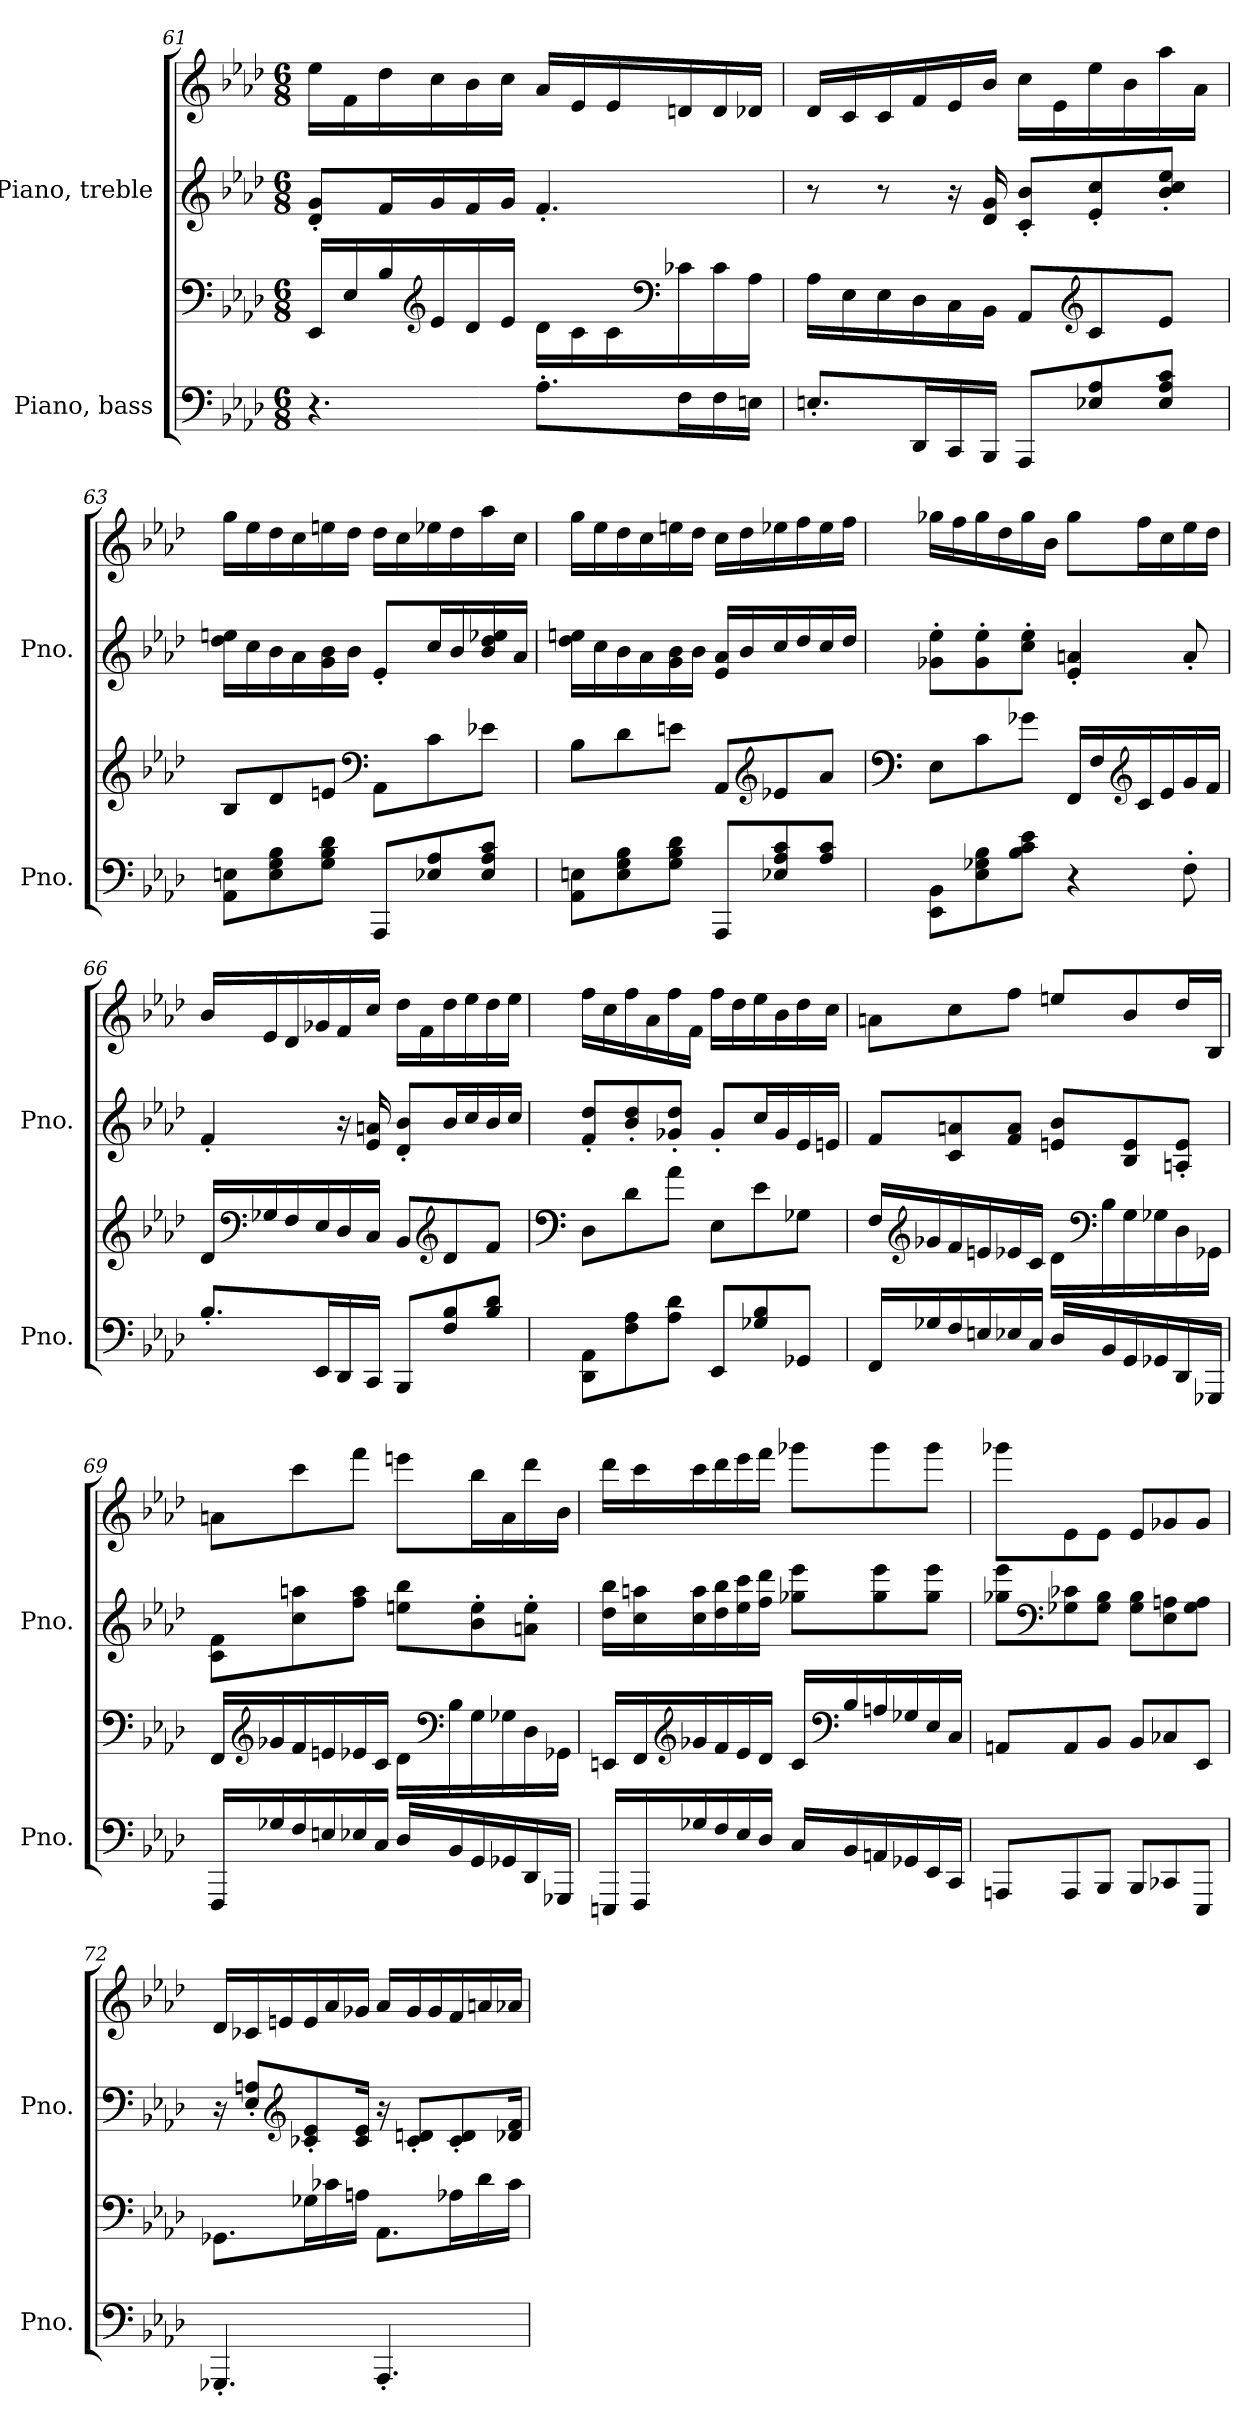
**kern	**kern	**kern	**kern
*part2	*part2	*part1	*part1
*staff4	*staff3	*staff2	*staff1
*I"Piano, bass	*	*I"Piano, treble	*
*I'Pno.	*	*I'Pno.	*
!!LO:PB:g=z
*clefF4	*clefF4	*clefG2	*clefG2
*k[b-e-a-d-]	*k[b-e-a-d-]	*k[b-e-a-d-]	*k[b-e-a-d-]
*M6/8	*M6/8	*M6/8	*M6/8
=61	=61	=61	=61
4.r	16EE-/LL	8d-/' 8g/'L	16ee-\LL
.	16E-/	.	16f\
.	16B-/	16f/L	16dd-\
*	*clefG2	*	*
.	16e-/	16g/	16cc\
.	16d-/	16f/	16b-\
.	16e-/JJ	16g/JJ	16cc\JJ
8.A-'\L	16d-\LL	4.f'/	16a-/LL
.	16c\	.	16e-/
.	16c\	.	16e-/
*	*clefF4	*	*
16F\L	16c-X\	.	16dn/
16F\	16c-\	.	16d/
16En\JJ	16A-\JJ	.	16d-X/JJ
=62	=62	=62	=62
8.En'/L	16A-\LL	8r	16d-/LL
.	16E-\	.	16c/
.	16E-\	8r	16c/
16DD-/L	16D-\	.	16f/
16CC/	16C\	16r	16e-/
16BBB-/JJ	16BB-\JJ	16d-/ 16g/	16b-/JJ
8AAA-/L	8AA-/L	8c/' 8b-/'L	16cc\LL
.	.	.	16e-\
*	*clefG2	*	*
8E-X/ 8A-/	8c/	8e-/' 8cc/'	16ee-\
.	.	.	16b-\
8E-/ 8A-/ 8c/J	8e-/J	8b-/' 8cc/' 8ee-/'J	16aa-\
.	.	.	16a-\JJ
!!LO:LB:g=z
=63	=63	=63	=63
8AA-\ 8En\L	8B-/L	16dd-\ 16een\LL	16gg\LL
.	.	16cc\	16ee-\
8E\ 8G\ 8B-\	8d-/	16b-\	16dd-\
.	.	16a-\	16cc\
8G\ 8B-\ 8d-\J	8en/J	16g\ 16b-\	16een\
.	.	16b-\JJ	16dd-\JJ
*	*clefF4	*	*
8AAA-/L	8AA-\L	8e-'/L	16dd-\LL
.	.	.	16cc\
8E-X/ 8A-/	8c\	16cc/L	16ee-X\
.	.	16b-/	16dd-\
8E-/ 8A-/ 8c/J	8e-X\J	16b-/ 16dd-/ 16ee-X/	16aa-\
.	.	16a-/JJ	16cc\JJ
=64	=64	=64	=64
8AA-\ 8En\L	8B-\L	16dd-\ 16een\LL	16gg\LL
.	.	16cc\	16ee-\
8E\ 8G\ 8B-\	8d-\	16b-\	16dd-\
.	.	16a-\	16cc\
8G\ 8B-\ 8d-\J	8en\J	16g\ 16b-\	16een\
.	.	16b-\JJ	16dd-\JJ
8AAA-/L	8AA-/L	16e-/ 16a-/LL	16cc\LL
.	.	16b-/	16dd-\
*	*clefG2	*	*
8E-X/ 8A-/ 8c/	8e-X/	16cc/	16ee-X\
.	.	16dd-/	16ff\
8A-/ 8c/J	8a-/J	16cc/	16ee-\
.	.	16dd-/JJ	16ff\JJ
!!LO:LB:g=z
=65	=65	=65	=65
*	*clefF4	*	*
8EE-\ 8BB-\L	8E-\L	8g-X\' 8ee-\'L	16gg-X\LL
.	.	.	16ff\
8E-\ 8G-X\ 8B-\	8c\	8g-\' 8ee-\'	16gg-\
.	.	.	16dd-\
8B-\ 8c\ 8e-\J	8g-X\J	8cc\' 8ee-\'J	16gg-\
.	.	.	16b-\JJ
4r	16FF/LL	4e-/' 4an/'	8gg-\L
.	16F/	.	.
*	*clefG2	*	*
.	16c/	.	16ff\L
.	16e-/	.	16cc\
8F'\	16g-/	8a'/	16ee-\
.	16f/JJ	.	16dd-\JJ
=66	=66	=66	=66
8.B-'/L	16d-/LL	4f'/	16b-/LL
*	*clefF4	*	*
.	16G-X/	.	16e-/
.	16F/	.	16d-/
16EE-/L	16E-/	.	16g-X/
16DD-/	16D-/	16r	16f/
16CC/JJ	16C/JJ	16e-/ 16an/	16cc/JJ
8BBB-/L	8BB-/L	8d-/' 8b-/'L	16dd-\LL
.	.	.	16f\
*	*clefG2	*	*
8F/ 8B-/	8d-/	16b-/L	16dd-\
.	.	16cc/	16ee-\
8B-/ 8d-/J	8f/J	16b-/	16dd-\
.	.	16cc/JJ	16ee-\JJ
!!LO:PB:g=z
=67	=67	=67	=67
*	*clefF4	*	*
8DD-\ 8AA-\L	8D-\L	8f/' 8dd-/'L	16ff\LL
.	.	.	16cc\
8F\ 8A-\	8d-\	8b-/' 8dd-/'	16ff\
.	.	.	16a-\
8A-\ 8d-\J	8a-\J	8g-X/' 8dd-/'J	16ff\
.	.	.	16f\JJ
8EE-/L	8E-\L	8g-'/L	16ff\LL
.	.	.	16dd-\
8G-X/ 8B-/	8e-\	16cc/L	16ee-\
.	.	16g-/	16b-\
8GG-X/J	8G-X\J	16e-/	16dd-\
.	.	16en/JJ	16cc\JJ
=68	=68	=68	=68
16FF/LL	16F/LL	8f/L	8an\L
*	*clefG2	*	*
16G-X/	16g-X/	.	.
16F/	16f/	8c/ 8an/	8cc\
16En/	16en/	.	.
16E-X/	16e-X/	8f/ 8a/J	8ff\J
16C/JJ	16c/JJ	.	.
16D-/LL	16d-\LL	8en/ 8b-/L	8een/L
*	*clefF4	*	*
16BB-/	16B-\	.	.
16GG/	16G\	8B-/ 8e/	8b-/
16GG-X/	16G-X\	.	.
16DD-/	16D-\	8An/' 8e/'J	16dd-/L
16GGG-X/JJ	16GG-X\JJ	.	16B-/JJ
!!LO:LB:g=z
=69	=69	=69	=69
16FFF/LL	16FF/LL	8c\ 8f\L	8an\L
*	*clefG2	*	*
16G-X/	16g-X/	.	.
16F/	16f/	8cc\ 8aan\	8ccc\
16En/	16en/	.	.
16E-X/	16e-X/	8ff\ 8aa\J	8fff\J
16C/JJ	16c/JJ	.	.
16D-/LL	16d-\LL	8een\ 8bb-\L	8eeen\L
*	*clefF4	*	*
16BB-/	16B-\	.	.
16GG/	16G\	8b-\' 8ee\'	16bb-\L
16GG-X/	16G-X\	.	16a\
16DD-/	16D-\	8an\' 8ee\'J	16ddd-\
16GGG-X/JJ	16GG-X\JJ	.	16b-\JJ
=70	=70	=70	=70
16EEEn/LL	16EEn/LL	16dd-\ 16bb-\LL	16ddd-\LL
16FFF/	16FF/	16cc\ 16aan\	16ccc\
*	*clefG2	*	*
16G-X/	16g-X/	16cc\ 16aa\	16ccc\
16F/	16f/	16dd-\ 16bb-\	16ddd-\
16E-/	16e-/	16ee-\ 16ccc\	16eee-\
16D-/JJ	16d-/JJ	16ff\ 16ddd-\JJ	16fff\JJ
16C/LL	16c/LL	8gg-X\ 8eee-\L	8ggg-X\L
*	*clefF4	*	*
16BB-/	16B-/	.	.
16AAn/	16An/	8gg-\ 8eee-\	8ggg-\
16GG-X/	16G-X/	.	.
16EE-/	16E-/	8gg-\ 8eee-\J	8ggg-\J
16CC/JJ	16C/JJ	.	.
!!LO:LB:g=z
=71	=71	=71	=71
8AAAn/L	8AAn/L	8gg-X\ 8eee-\L	8ggg-X\L
*	*	*clefF4	*
8AAA/	8AA/	8G-X\ 8c-X\	8e-\
8BBB-/J	8BB-/J	8G-\ 8B-\J	8e-\J
8BBB-/L	8BB-/L	8G-\ 8B-\L	8e-/L
8CC-X/	8C-X/	8E-\ 8An\	8g-X/
8EEE-/J	8EE-/J	8G-\ 8A\J	8g-/J
=72	=72	=72	=72
4.GGG-X'/	8.GG-X\L	16r	16d-/LL
.	.	8E-/' 8An/'L	16c-X/
.	.	.	16en/
*	*	*clefG2	*
.	16G-X\L	8c-X/' 8e-/'	16e/
.	16c-X\	.	16a-/
.	16An\JJ	16c-/ 16e-/Jk	16g-X/JJ
4.AAA-'/	8.AA-\L	16r	16a-/LL
.	.	8c-/' 8dn/'L	16g-/
.	.	.	16g-/
.	16A-X\L	8c-/' 8d/'	16f/
.	16d-\	.	16an/
.	16c-\JJ	16d-X/ 16f/Jk	16a-X/JJ
=	=	=	=
*-	*-	*-	*-
